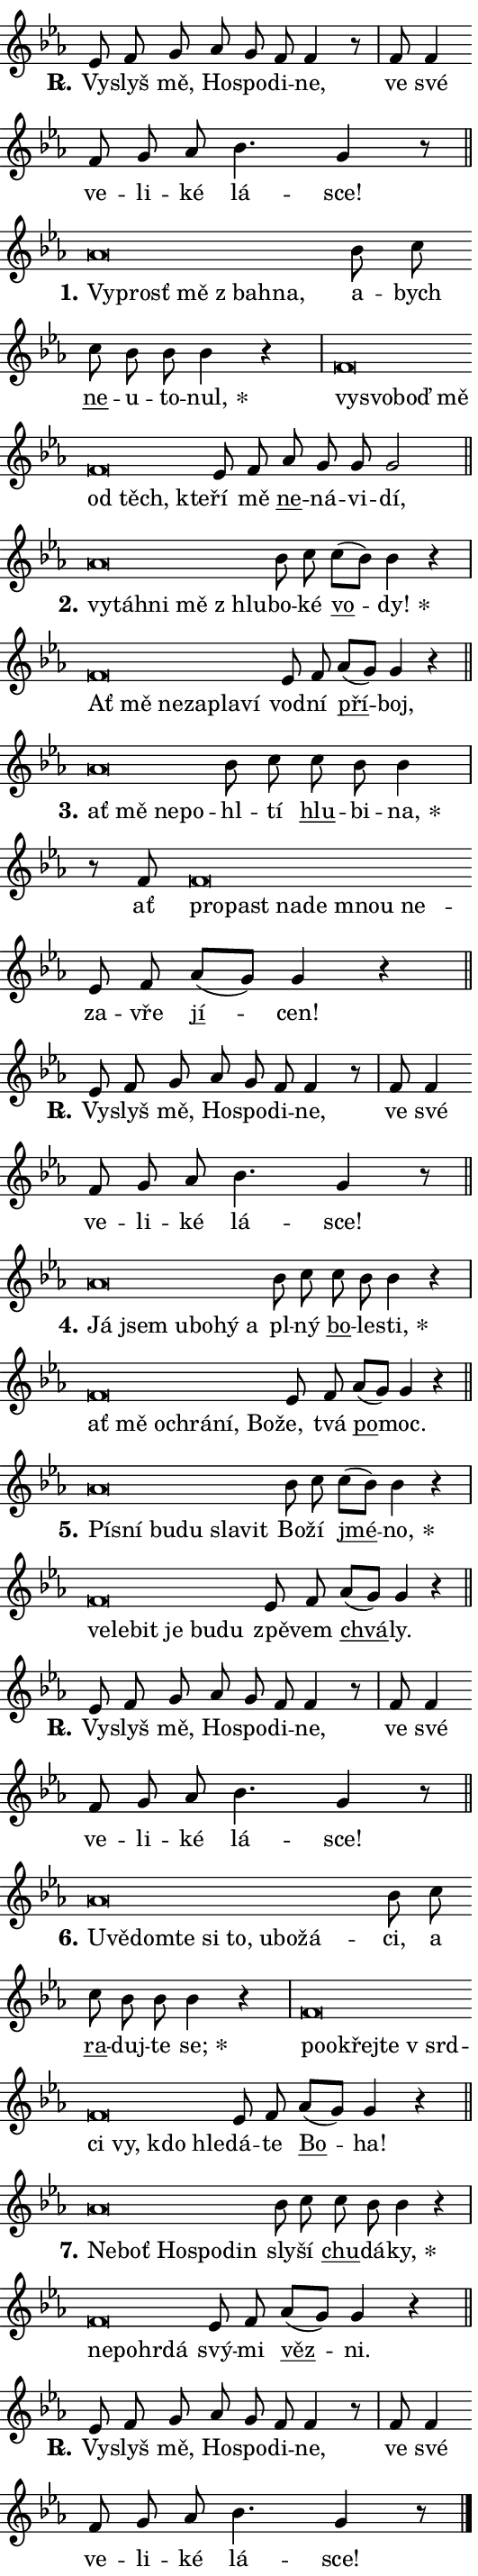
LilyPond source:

\version "2.24.0"
\header { tagline = "" }
\paper {
  indent = 0\cm
  top-margin = 0\cm
  right-margin = 0.13\cm % to fit lyric hyphens
  bottom-margin = 0\cm
  left-margin = 0\cm
  paper-width = 9\cm
  page-breaking = #ly:one-page-breaking
  system-system-spacing.basic-distance = #11
  score-system-spacing.basic-distance = #11
  ragged-last = ##f
}


%% Author: Thomas Morley
%% https://lists.gnu.org/archive/html/lilypond-user/2020-05/msg00002.html
#(define (line-position grob)
"Returns position of @var[grob} in current system:
   @code{'start}, if at first time-step
   @code{'end}, if at last time-step
   @code{'middle} otherwise
"
  (let* ((col (ly:item-get-column grob))
         (ln (ly:grob-object col 'left-neighbor))
         (rn (ly:grob-object col 'right-neighbor))
         (col-to-check-left (if (ly:grob? ln) ln col))
         (col-to-check-right (if (ly:grob? rn) rn col))
         (break-dir-left
           (and
             (ly:grob-property col-to-check-left 'non-musical #f)
             (ly:item-break-dir col-to-check-left)))
         (break-dir-right
           (and
             (ly:grob-property col-to-check-right 'non-musical #f)
             (ly:item-break-dir col-to-check-right))))
        (cond ((eqv? 1 break-dir-left) 'start)
              ((eqv? -1 break-dir-right) 'end)
              (else 'middle))))

#(define (tranparent-at-line-position vctor)
  (lambda (grob)
  "Relying on @code{line-position} select the relevant enry from @var{vctor}.
Used to determine transparency,"
    (case (line-position grob)
      ((end) (not (vector-ref vctor 0)))
      ((middle) (not (vector-ref vctor 1)))
      ((start) (not (vector-ref vctor 2))))))

noteHeadBreakVisibility =
#(define-music-function (break-visibility)(vector?)
"Makes @code{NoteHead}s transparent relying on @var{break-visibility}"
#{
  \override NoteHead.transparent =
    #(tranparent-at-line-position break-visibility)
#})

#(define delete-ledgers-for-transparent-note-heads
  (lambda (grob)
    "Reads whether a @code{NoteHead} is transparent.
If so this @code{NoteHead} is removed from @code{'note-heads} from
@var{grob}, which is supposed to be @code{LedgerLineSpanner}.
As a result ledgers are not printed for this @code{NoteHead}"
    (let* ((nhds-array (ly:grob-object grob 'note-heads))
           (nhds-list
             (if (ly:grob-array? nhds-array)
                 (ly:grob-array->list nhds-array)
                 '()))
           ;; Relies on the transparent-property being done before
           ;; Staff.LedgerLineSpanner.after-line-breaking is executed.
           ;; This is fragile ...
           (to-keep
             (remove
               (lambda (nhd)
                 (ly:grob-property nhd 'transparent #f))
               nhds-list)))
      ;; TODO find a better method to iterate over grob-arrays, similiar
      ;; to filter/remove etc for lists
      ;; For now rebuilt from scratch
      (set! (ly:grob-object grob 'note-heads)  '())
      (for-each
        (lambda (nhd)
          (ly:pointer-group-interface::add-grob grob 'note-heads nhd))
        to-keep))))

squashNotes = {
  \override NoteHead.X-extent = #'(-0.2 . 0.2)
  \override NoteHead.Y-extent = #'(-0.75 . 0)
  \override NoteHead.stencil =
    #(lambda (grob)
       (let ((pos (ly:grob-property grob 'staff-position)))
         (begin
           (if (< pos -7) (display "ERROR: Lower brevis then expected\n") (display ""))
           (if (<= pos -6) ly:text-interface::print ly:note-head::print))))
}
unSquashNotes = {
  \revert NoteHead.X-extent
  \revert NoteHead.Y-extent
  \revert NoteHead.stencil
}

hideNotes = \noteHeadBreakVisibility #begin-of-line-visible
unHideNotes = \noteHeadBreakVisibility #all-visible

% work-around for resetting accidentals
% https://lilypond.org/doc/v2.23/Documentation/notation/displaying-rhythms#unmetered-music
cadenzaMeasure = {
  \cadenzaOff
  \partial 1024 s1024
  \cadenzaOn
}

#(define-markup-command (accent layout props text) (markup?)
  "Underline accented syllable"
  (interpret-markup layout props
    #{\markup \override #'(offset . 4.3) \underline { #text }#}))

responsum = \markup \concat {
  "R" \hspace #-1.05 \path #0.1 #'((moveto 0 0.07) (lineto 0.9 0.8)) \hspace #0.05 "."
}

spaceSize = #0.6828661417322834 % exact space size for TeX Gyre Schola

\layout {
  \context {
    \Staff
    \remove "Time_signature_engraver"
    \override LedgerLineSpanner.after-line-breaking = #delete-ledgers-for-transparent-note-heads
  }
  \context {
    \Lyrics {
      \override LyricSpace.minimum-distance = \spaceSize
      \override LyricText.font-name = #"TeX Gyre Schola"
      \override LyricText.font-size = 1
      \override StanzaNumber.font-name = #"TeX Gyre Schola Bold"
      \override StanzaNumber.font-size = 1
    }
  }
  \context {
    \Score 
    \override NoteHead.text =
      #(lambda (grob) 
        (let ((pos (ly:grob-property grob 'staff-position)))
          #{\markup {
            \combine
              \halign #-0.55 \raise #(if (= pos -6) 0 0.5) \override #'(thickness . 2) \draw-line #'(3.2 . 0)
              \musicglyph "noteheads.sM1"
          }#}))
  }
}

% magnetic-lyrics.ily
%
%   written by
%     Jean Abou Samra <jean@abou-samra.fr>
%     Werner Lemberg <wl@gnu.org>
%
%   adapted by
%     Jiri Hon <jiri.hon@gmail.com>
%
% Version 2022-Apr-15

% https://www.mail-archive.com/lilypond-user@gnu.org/msg149350.html

#(define (Left_hyphen_pointer_engraver context)
   "Collect syllable-hyphen-syllable occurrences in lyrics and store
them in properties.  This engraver only looks to the left.  For
example, if the lyrics input is @code{foo -- bar}, it does the
following.

@itemize @bullet
@item
Set the @code{text} property of the @code{LyricHyphen} grob between
@q{foo} and @q{bar} to @code{foo}.

@item
Set the @code{left-hyphen} property of the @code{LyricText} grob with
text @q{foo} to the @code{LyricHyphen} grob between @q{foo} and
@q{bar}.
@end itemize

Use this auxiliary engraver in combination with the
@code{lyric-@/text::@/apply-@/magnetic-@/offset!} hook."
   (let ((hyphen #f)
         (text #f))
     (make-engraver
      (acknowledgers
       ((lyric-syllable-interface engraver grob source-engraver)
        (set! text grob)))
      (end-acknowledgers
       ((lyric-hyphen-interface engraver grob source-engraver)
        ;(when (not (grob::has-interface grob 'lyric-space-interface))
          (set! hyphen grob)));)
      ((stop-translation-timestep engraver)
       (when (and text hyphen)
         (ly:grob-set-object! text 'left-hyphen hyphen))
       (set! text #f)
       (set! hyphen #f)))))

#(define (lyric-text::apply-magnetic-offset! grob)
   "If the space between two syllables is less than the value in
property @code{LyricText@/.details@/.squash-threshold}, move the right
syllable to the left so that it gets concatenated with the left
syllable.

Use this function as a hook for
@code{LyricText@/.after-@/line-@/breaking} if the
@code{Left_@/hyphen_@/pointer_@/engraver} is active."
   (let ((hyphen (ly:grob-object grob 'left-hyphen #f)))
     (when hyphen
       (let ((left-text (ly:spanner-bound hyphen LEFT)))
         (when (grob::has-interface left-text 'lyric-syllable-interface)
           (let* ((common (ly:grob-common-refpoint grob left-text X))
                  (this-x-ext (ly:grob-extent grob common X))
                  (left-x-ext
                   (begin
                     ;; Trigger magnetism for left-text.
                     (ly:grob-property left-text 'after-line-breaking)
                     (ly:grob-extent left-text common X)))
                  ;; `delta` is the gap width between two syllables.
                  (delta (- (interval-start this-x-ext)
                            (interval-end left-x-ext)))
                  (details (ly:grob-property grob 'details))
                  (threshold (assoc-get 'squash-threshold details 0.2)))
             (when (< delta threshold)
               (let* (;; We have to manipulate the input text so that
                      ;; ligatures crossing syllable boundaries are not
                      ;; disabled.  For languages based on the Latin
                      ;; script this is essentially a beautification.
                      ;; However, for non-Western scripts it can be a
                      ;; necessity.
                      (lt (ly:grob-property left-text 'text))
                      (rt (ly:grob-property grob 'text))
                      (is-space (grob::has-interface hyphen 'lyric-space-interface))
                      (space (if is-space " " ""))
                      (extra-delta (if is-space spaceSize 0))
                      ;; Append new syllable.
                      (ltrt-space (if (and (string? lt) (string? rt))
                                (string-append lt space rt)
                                (make-concat-markup (list lt space rt))))
                      ;; Right-align `ltrt` to the right side.
                      (ltrt-space-markup (grob-interpret-markup
                               grob
                               (make-translate-markup
                                (cons (interval-length this-x-ext) 0)
                                (make-right-align-markup ltrt-space)))))
                 (begin
                   ;; Don't print `left-text`.
                   (ly:grob-set-property! left-text 'stencil #f)
                   ;; Set text and stencil (which holds all collected
                   ;; syllables so far) and shift it to the left.
                   (ly:grob-set-property! grob 'text ltrt-space)
                   (ly:grob-set-property! grob 'stencil ltrt-space-markup)
                   (ly:grob-translate-axis! grob (- (- delta extra-delta)) X))))))))))


#(define (lyric-hyphen::displace-bounds-first grob)
   ;; Make very sure this callback isn't triggered too early.
   (let ((left (ly:spanner-bound grob LEFT))
         (right (ly:spanner-bound grob RIGHT)))
     (ly:grob-property left 'after-line-breaking)
     (ly:grob-property right 'after-line-breaking)
     (ly:lyric-hyphen::print grob)))

squashThreshold = #0.4

\layout {
  \context {
    \Lyrics
    \consists #Left_hyphen_pointer_engraver
    \override LyricText.after-line-breaking =
      #lyric-text::apply-magnetic-offset!
    \override LyricHyphen.stencil = #lyric-hyphen::displace-bounds-first
    \override LyricText.details.squash-threshold = \squashThreshold
    \override LyricHyphen.minimum-distance = 0
    \override LyricHyphen.minimum-length = \squashThreshold
  }
}

squashText = \override LyricText.details.squash-threshold = 9999
unSquashText = \override LyricText.details.squash-threshold = \squashThreshold

leftText = \override LyricText.self-alignment-X = #LEFT
unLeftText = \revert LyricText.self-alignment-X

starOffset = #(lambda (grob) 
                (let ((x_offset (ly:self-alignment-interface::aligned-on-x-parent grob)))
                  (if (= x_offset 0) 0 (+ x_offset 1.2))))

star = #(define-music-function (syllable)(string?)
"Append star separator at the end of a syllable"
#{
  \once \override LyricText.X-offset = #starOffset
  \lyricmode { \markup {
    #syllable
    \override #'((font-name . "TeX Gyre Schola Bold")) \hspace #0.2 \lower #0.65 \larger "*"
  } }
#})

starAccent = #(define-music-function (syllable)(string?)
"Append star separator at the end of a syllable and make accent"
#{
  \once \override LyricText.X-offset = #starOffset
  \lyricmode { \markup {
    \accent #syllable
    \override #'((font-name . "TeX Gyre Schola Bold")) \hspace #0.2 \lower #0.65 \larger "*"
  } }
#})

breath = #(define-music-function (syllable)(string?)
"Append breathing indicator at the end of a syllable"
#{
  \lyricmode { \markup { #syllable "+" } }
#})

optionalBreath = #(define-music-function (syllable)(string?)
"Append optional breathing indicator at the end of a syllable"
#{
  \lyricmode { \markup { #syllable "(+)" } }
#})


\score {
    <<
        \new Voice = "melody" { \cadenzaOn \key es \major \relative { es'8 f g as g f f4 r8 \cadenzaMeasure \bar "|" f f4 \bar "" f8 g as \bar "" bes4. g4 r8 \cadenzaMeasure \bar "||" \break } }
        \new Lyrics \lyricsto "melody" { \lyricmode { \set stanza = \responsum
Vy -- slyš mě, Ho -- spo -- di -- ne, ve své ve -- li -- ké lá -- sce! } }
    >>
    \layout {}
}

\score {
    <<
        \new Voice = "melody" { \cadenzaOn \key es \major \relative { \squashNotes as'\breve*1/16 \hideNotes \breve*1/16 \bar "" \breve*1/16 \bar "" \breve*1/16 \breve*1/16 \bar "" \unHideNotes \unSquashNotes bes8 c \bar "" c bes bes bes4 r \cadenzaMeasure \bar "|" \squashNotes f\breve*1/16 \hideNotes \breve*1/16 \bar "" \breve*1/16 \bar "" \breve*1/16 \bar "" \breve*1/16 \bar "" \breve*1/16 \breve*1/16 \bar "" \unHideNotes \unSquashNotes es8 f \bar "" as g g g2 \cadenzaMeasure \bar "||" \break } }
        \new Lyrics \lyricsto "melody" { \lyricmode { \set stanza = "1."
\leftText Vy -- \squashText prosť mě "z ba" -- hna, \unLeftText \unSquashText a -- bych \markup \accent ne -- u -- to -- \star nul, \leftText vy -- \squashText svo -- boď mě od těch, kte -- \unLeftText \unSquashText ří mě \markup \accent ne -- ná -- vi -- dí, } }
    >>
    \layout {}
}

\score {
    <<
        \new Voice = "melody" { \cadenzaOn \key es \major \relative { \squashNotes as'\breve*1/16 \hideNotes \breve*1/16 \bar "" \breve*1/16 \bar "" \breve*1/16 \breve*1/16 \bar "" \unHideNotes \unSquashNotes bes8 c \bar "" c[( bes)] bes4 r \cadenzaMeasure \bar "|" \squashNotes f\breve*1/16 \hideNotes \breve*1/16 \bar "" \breve*1/16 \bar "" \breve*1/16 \bar "" \breve*1/16 \breve*1/16 \bar "" \unHideNotes \unSquashNotes es8 f \bar "" as[( g)] g4 r \cadenzaMeasure \bar "||" \break } }
        \new Lyrics \lyricsto "melody" { \lyricmode { \set stanza = "2."
\leftText vy -- \squashText táh -- ni mě "z hlu" -- \unLeftText \unSquashText bo -- ké \markup \accent vo -- \star dy! \leftText Ať \squashText mě ne -- za -- pla -- ví \unLeftText \unSquashText vod -- ní \markup \accent pří -- boj, } }
    >>
    \layout {}
}

\score {
    <<
        \new Voice = "melody" { \cadenzaOn \key es \major \relative { \squashNotes as'\breve*1/16 \hideNotes \breve*1/16 \bar "" \breve*1/16 \breve*1/16 \bar "" \unHideNotes \unSquashNotes bes8 c \bar "" c bes bes4 \cadenzaMeasure \bar "|" r8 f8 \squashNotes f\breve*1/16 \hideNotes \breve*1/16 \bar "" \breve*1/16 \bar "" \breve*1/16 \bar "" \breve*1/16 \breve*1/16 \bar "" \unHideNotes \unSquashNotes es8 f \bar "" as[( g)] g4 r \cadenzaMeasure \bar "||" \break } }
        \new Lyrics \lyricsto "melody" { \lyricmode { \set stanza = "3."
\leftText ať \squashText mě ne -- po -- \unLeftText \unSquashText hl -- tí \markup \accent hlu -- bi -- \star na, ať \leftText pro -- \squashText past na -- de mnou ne -- \unLeftText \unSquashText za -- vře \markup \accent jí -- cen! } }
    >>
    \layout {}
}

\score {
    <<
        \new Voice = "melody" { \cadenzaOn \key es \major \relative { es'8 f g as g f f4 r8 \cadenzaMeasure \bar "|" f f4 \bar "" f8 g as \bar "" bes4. g4 r8 \cadenzaMeasure \bar "||" \break } }
        \new Lyrics \lyricsto "melody" { \lyricmode { \set stanza = \responsum
Vy -- slyš mě, Ho -- spo -- di -- ne, ve své ve -- li -- ké lá -- sce! } }
    >>
    \layout {}
}

\score {
    <<
        \new Voice = "melody" { \cadenzaOn \key es \major \relative { \squashNotes as'\breve*1/16 \hideNotes \breve*1/16 \bar "" \breve*1/16 \bar "" \breve*1/16 \bar "" \breve*1/16 \breve*1/16 \bar "" \unHideNotes \unSquashNotes bes8 c \bar "" c bes bes4 r \cadenzaMeasure \bar "|" \squashNotes f\breve*1/16 \hideNotes \breve*1/16 \bar "" \breve*1/16 \bar "" \breve*1/16 \bar "" \breve*1/16 \breve*1/16 \bar "" \unHideNotes \unSquashNotes es8 f \bar "" as[( g)] g4 r \cadenzaMeasure \bar "||" \break } }
        \new Lyrics \lyricsto "melody" { \lyricmode { \set stanza = "4."
\leftText Já \squashText jsem u -- bo -- hý a \unLeftText \unSquashText pl -- ný \markup \accent bo -- le -- \star sti, \leftText ať \squashText mě o -- chrá -- ní, Bo -- \unLeftText \unSquashText že, tvá \markup \accent po -- moc. } }
    >>
    \layout {}
}

\score {
    <<
        \new Voice = "melody" { \cadenzaOn \key es \major \relative { \squashNotes as'\breve*1/16 \hideNotes \breve*1/16 \bar "" \breve*1/16 \bar "" \breve*1/16 \bar "" \breve*1/16 \breve*1/16 \bar "" \unHideNotes \unSquashNotes bes8 c \bar "" c[( bes)] bes4 r \cadenzaMeasure \bar "|" \squashNotes f\breve*1/16 \hideNotes \breve*1/16 \bar "" \breve*1/16 \bar "" \breve*1/16 \bar "" \breve*1/16 \breve*1/16 \bar "" \unHideNotes \unSquashNotes es8 f \bar "" as[( g)] g4 r \cadenzaMeasure \bar "||" \break } }
        \new Lyrics \lyricsto "melody" { \lyricmode { \set stanza = "5."
\leftText Pí -- \squashText sní bu -- du sla -- vit \unLeftText \unSquashText Bo -- ží \markup \accent jmé -- \star no, \leftText ve -- \squashText le -- bit je bu -- du \unLeftText \unSquashText zpě -- vem \markup \accent chvá -- ly. } }
    >>
    \layout {}
}

\score {
    <<
        \new Voice = "melody" { \cadenzaOn \key es \major \relative { es'8 f g as g f f4 r8 \cadenzaMeasure \bar "|" f f4 \bar "" f8 g as \bar "" bes4. g4 r8 \cadenzaMeasure \bar "||" \break } }
        \new Lyrics \lyricsto "melody" { \lyricmode { \set stanza = \responsum
Vy -- slyš mě, Ho -- spo -- di -- ne, ve své ve -- li -- ké lá -- sce! } }
    >>
    \layout {}
}

\score {
    <<
        \new Voice = "melody" { \cadenzaOn \key es \major \relative { \squashNotes as'\breve*1/16 \hideNotes \breve*1/16 \bar "" \breve*1/16 \bar "" \breve*1/16 \bar "" \breve*1/16 \bar "" \breve*1/16 \bar "" \breve*1/16 \bar "" \breve*1/16 \breve*1/16 \bar "" \unHideNotes \unSquashNotes bes8 c \bar "" c bes bes bes4 r \cadenzaMeasure \bar "|" \squashNotes f\breve*1/16 \hideNotes \breve*1/16 \bar "" \breve*1/16 \bar "" \breve*1/16 \bar "" \breve*1/16 \bar "" \breve*1/16 \bar "" \breve*1/16 \bar "" \breve*1/16 \breve*1/16 \bar "" \unHideNotes \unSquashNotes es8 f \bar "" as[( g)] g4 r \cadenzaMeasure \bar "||" \break } }
        \new Lyrics \lyricsto "melody" { \lyricmode { \set stanza = "6."
\leftText U -- \squashText vě -- dom -- te si to, u -- bo -- žá -- \unLeftText \unSquashText ci, a \markup \accent ra -- duj -- te \star se; \leftText po -- \squashText o -- křej -- te "v srd" -- ci vy, kdo hle -- \unLeftText \unSquashText dá -- te \markup \accent Bo -- ha! } }
    >>
    \layout {}
}

\score {
    <<
        \new Voice = "melody" { \cadenzaOn \key es \major \relative { \squashNotes as'\breve*1/16 \hideNotes \breve*1/16 \bar "" \breve*1/16 \bar "" \breve*1/16 \breve*1/16 \bar "" \unHideNotes \unSquashNotes bes8 c \bar "" c bes bes4 r \cadenzaMeasure \bar "|" \squashNotes f\breve*1/16 \hideNotes \breve*1/16 \bar "" \breve*1/16 \breve*1/16 \bar "" \unHideNotes \unSquashNotes es8 f \bar "" as[( g)] g4 r \cadenzaMeasure \bar "||" \break } }
        \new Lyrics \lyricsto "melody" { \lyricmode { \set stanza = "7."
\leftText Ne -- \squashText boť Ho -- spo -- din \unLeftText \unSquashText sly -- ší \markup \accent chu -- dá -- \star ky, \leftText ne -- \squashText po -- hr -- dá \unLeftText \unSquashText svý -- mi \markup \accent věz -- ni. } }
    >>
    \layout {}
}

\score {
    <<
        \new Voice = "melody" { \cadenzaOn \key es \major \relative { es'8 f g as g f f4 r8 \cadenzaMeasure \bar "|" f f4 \bar "" f8 g as \bar "" bes4. g4 r8 \cadenzaMeasure \bar "||" \break } \bar "|." }
        \new Lyrics \lyricsto "melody" { \lyricmode { \set stanza = \responsum
Vy -- slyš mě, Ho -- spo -- di -- ne, ve své ve -- li -- ké lá -- sce! } }
    >>
    \layout {}
}
